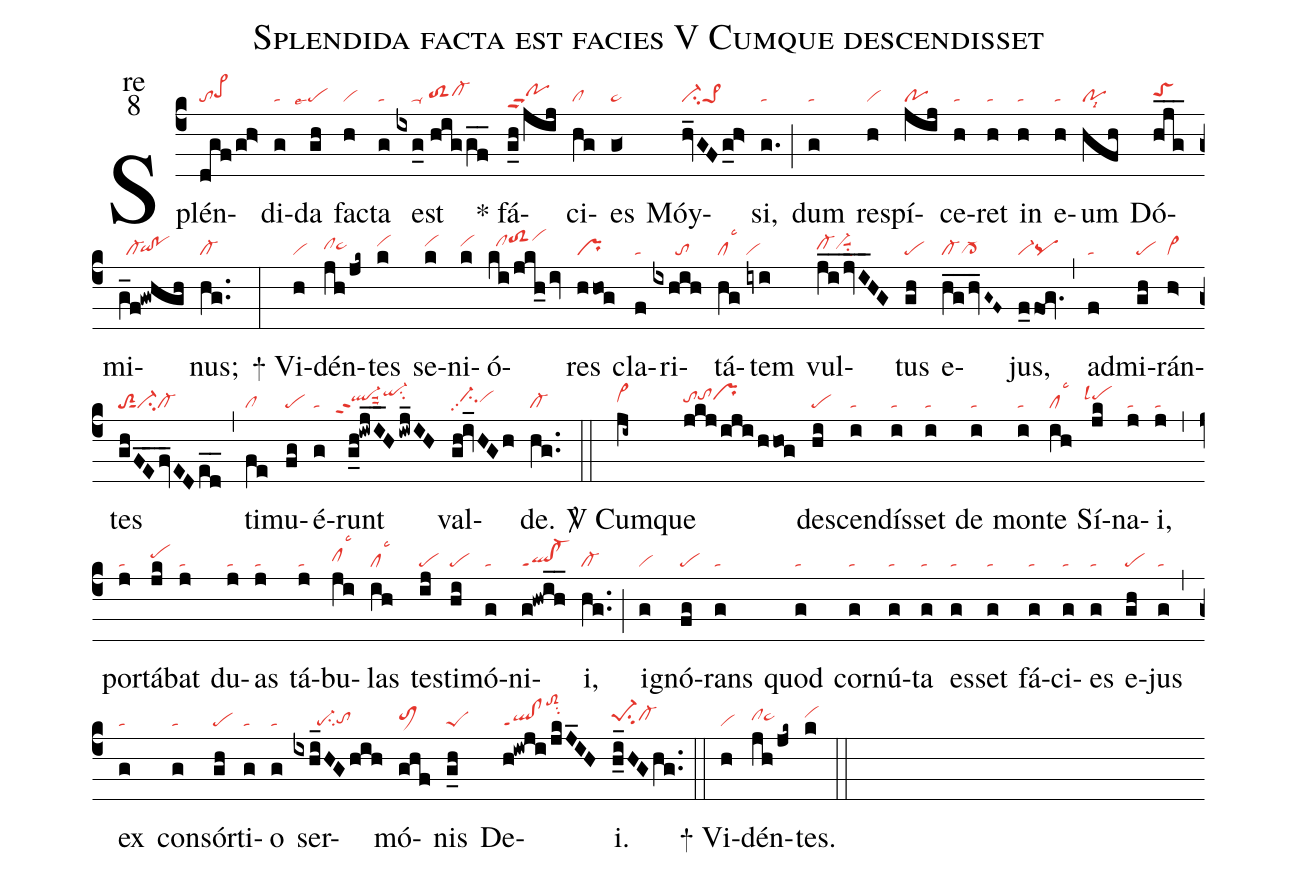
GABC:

name:Splendida facta est facies V Cumque descendisset;
office-part:re;
mode:8;
nabc-lines:1;
%%
(c4) Splén(dgf/gh>|tope>hh)di(g|ta)da(gh|````pelse7) fac(h|vi)ta(g|ta) est(ixg_0//higgf__|////ta-/toS2hgcl-hh) <sp>*</sp> fá(g_h/jij|pohhppu2)ci(hg|cl)es(g<|ta>) Móy(hv_GFg_h>|ci-pe>1)si,(g.|ta) (;) dum(g|ta) res(h|vi)pí(jij|po)ce(h|ta)ret(h|ta) in(h|ta) e(h|ta)um(hfh|polsi8) Dó(hjg___|toShh)mi(g_f!gwhgh|//cl-`qihg!pohg)nus;(hg..|cl-) (:)
<sp>+</sp> Vi(h|vi)dén(jh/jk~|clhhta>hh)tes(k|vihi) se(k|vihi)ni(k|vihi)ó(ki/jkh_/iv|//clhitoS2hjvihk)res(hhog|pr) cla(f|ta)ri(ixhih|//////to)tá(hg|cllsc3)tem(iyi|vi) vul(ji__/jvI__HG|cl-hhvi-hhsuu1su2)tus(gh|pe) e(hg__/hv_G~F~|cl-cl->)jus,(f_0fog.|vi-pq) (,) ad(f|ta)mi(gh|pe)rán(h>|vi>)tes(ghFE__fv_EDed__|toS2sut1ci-cl-) (,) ti(fe|cl)mu(fg|pe)é(g|ta)runt(g_h!iwjI__H/iwj_IH|```ql-hhppt2suu2qi-hjsu2) val(gh!iv_HGh|//ci-hhpp2vihh)de.(hg..|cl-) (::)

<sp>V/</sp> Cum(ji~|vi>hh)que(jkj/iji/hhog|tohhtohiprhi) des(hi|pe)cen(i|ta)dís(i|ta)set(i|ta) de(i|ta) mon(i|ta)te(ih|cllsc3) Sí(jk|``pehilsl4)na(j|ta)i,(j|ta) (,) por(j|ta)tá(jk|pehi)bat(j|ta) du(j|ta)as(j|ta) tá(j|ta)bu(ji|clhhlsc3)las(ih|cllsc3) tes(ij|pe)ti(hi|pe)mó(g|ta)ni(g!hwih__|ql!cl-ppt1)i,(hg..|cl-) (;) ig(g|vi)nó(fg|pe)rans(g|ta) quod(g|ta) cor(g|ta)nú(g|ta)ta(g|ta) es(g|ta)set(g|ta) fá(g|ta)ci(g|ta)es(g|ta) e(gh|pe)jus(g|ta) (,) ex(g|ta) con(g|ta)sór(gh|pe)ti(g|ta)o(g|ta) ser(ixhi_HGhih|//////pe-su2tohg)mó(ghf|toM1hh)nis(g_h|peS) De(h!iwji/jkJ_IH|ql!clppt1toS2hmsu2)i.(h_i_HGhg..|pe-1hhsu2cl-hh) (::)
<sp>+</sp> Vi(h|vi)dén(jh/jk~|clhhta>hh)tes.(k|vihi) (::)
